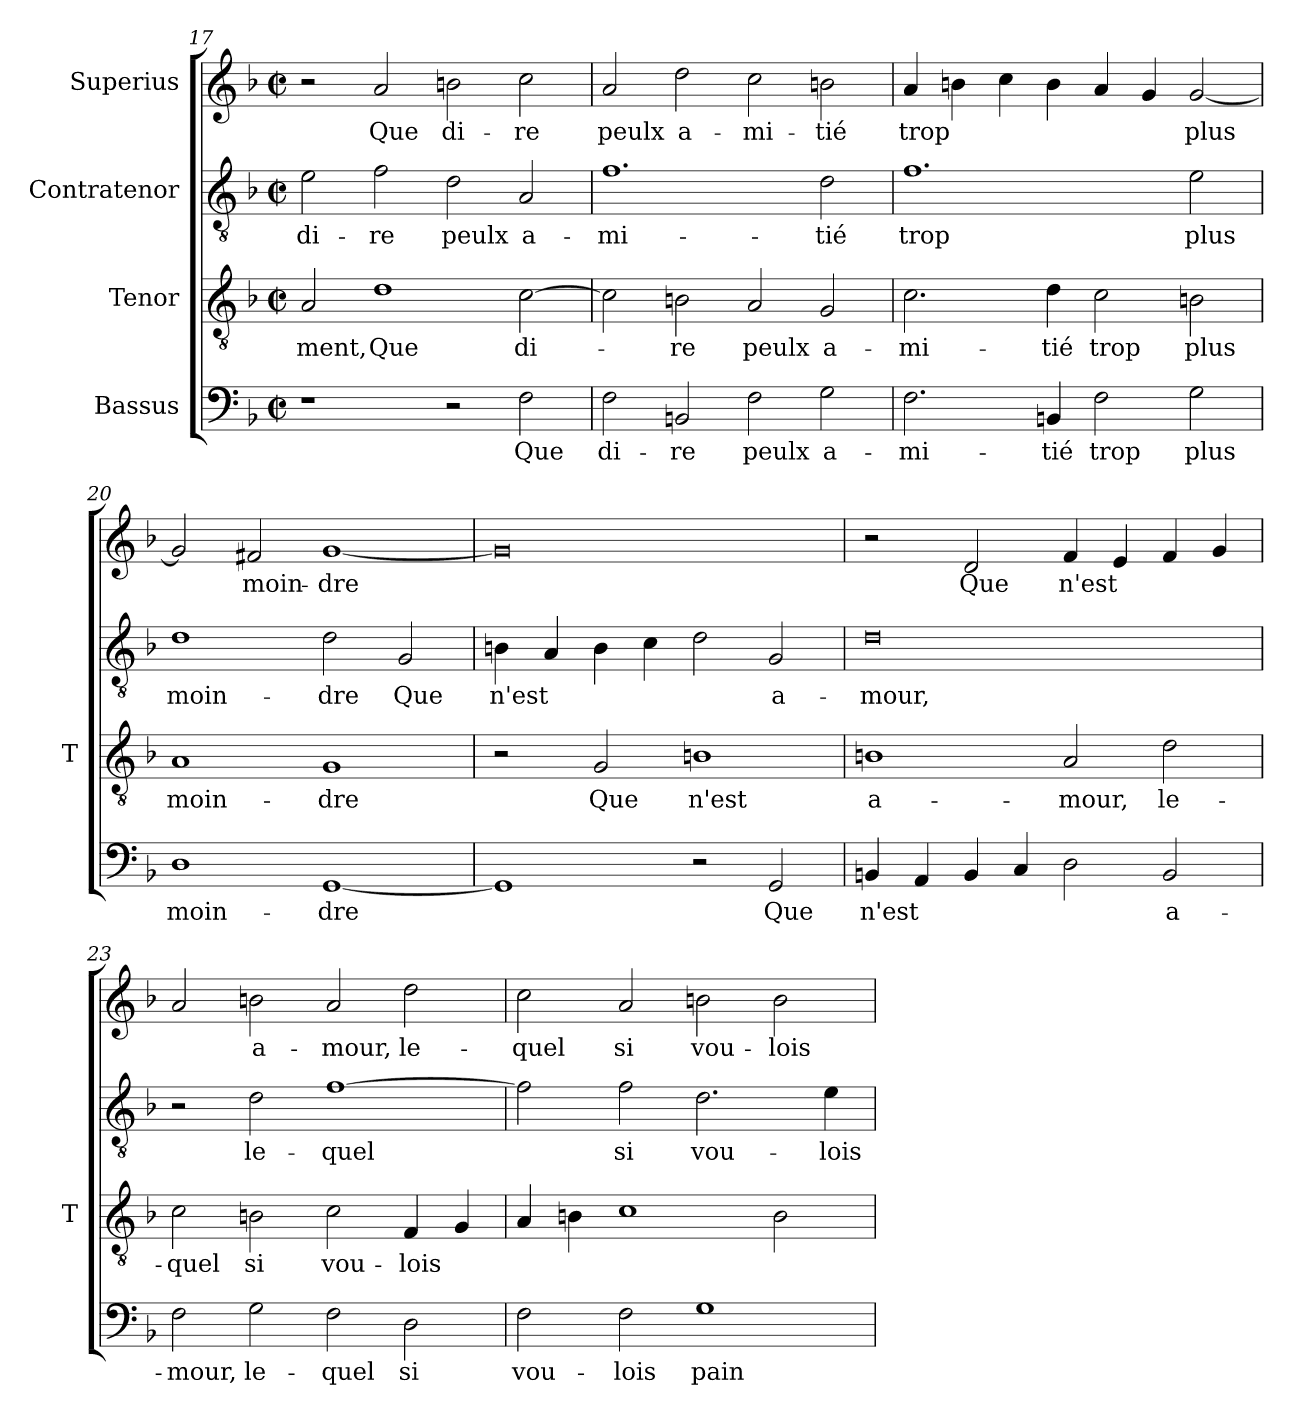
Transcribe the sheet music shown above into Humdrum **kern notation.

**kern	**text	**kern	**text	**kern	**text	**kern	**text
*part4	*part4	*part3	*part3	*part2	*part2	*part1	*part1
*staff4	*staff4	*staff3	*staff3	*staff2	*staff2	*staff1	*staff1
*I"Bassus	*	*I"Tenor	*	*I"Contratenor	*	*I"Superius	*
*	*	*I'T	*	*	*	*	*
!!LO:LB:g=z
*clefF4	*	*clefGv2	*	*clefGv2	*	*clefG2	*
*k[b-]	*	*k[b-]	*	*k[b-]	*	*k[b-]	*
*F:	*	*F:	*	*F:	*	*F:	*
*M2/2	*	*M2/2	*	*M2/2	*	*M2/2	*
*met(c|)	*	*met(c|)	*	*met(c|)	*	*met(c|)	*
=17	=17	=17	=17	=17	=17	=17	=17
1r	.	2A	-ment,	2e	di-	2r	.
.	.	1d	-Que	2f	-re	2a	-Que
2r	.	.	.	2d	-peulx	2b	di-
2F	-Que	[2c	di-	2A	a-	2cc	-re
=18	=18	=18	=18	=18	=18	=18	=18
2F	di-	2c]	.	1.f	mi-	2a	-peulx
2BB	-re	2B	-re	.	.	2dd	a-
2F	-peulx	2A	-peulx	.	.	2cc	mi-
2G	a-	2G	a-	2d	-tié	2b	-tié
=19	=19	=19	=19	=19	=19	=19	=19
2.F	mi-	2.c	mi-	1.f	-trop	4a	-trop
.	.	.	.	.	.	4b	.
.	.	.	.	.	.	4cc	.
4BB	-tié	4d	-tié	.	.	4b	.
2F	-trop	2c	-trop	.	.	4a	.
.	.	.	.	.	.	4g	.
2G	-plus	2B	-plus	2e	-plus	[2g	-plus
=20	=20	=20	=20	=20	=20	=20	=20
1D	moin-	1A	moin-	1d	moin-	2g]	.
.	.	.	.	.	.	2f#X	moin-
[1GG	-dre	1G	-dre	2d	-dre	[1g	-dre
.	.	.	.	2G	-Que	.	.
!!LO:LB:g=z
=21	=21	=21	=21	=21	=21	=21	=21
1GG]	.	2r	.	4B	-n'est	0g]	.
.	.	.	.	4A	.	.	.
.	.	2G	-Que	4B	.	.	.
.	.	.	.	4c	.	.	.
2r	.	1B	-n'est	2d	.	.	.
2GG	-Que	.	.	2G	a-	.	.
=22	=22	=22	=22	=22	=22	=22	=22
4BB	-n'est	1B	a-	0d	-mour,	2r	.
4AA	.	.	.	.	.	.	.
4BB	.	.	.	.	.	2d	-Que
4C	.	.	.	.	.	.	.
2D	.	2A	-mour,	.	.	4f	-n'est
.	.	.	.	.	.	4e	.
2BB	a-	2d	le-	.	.	4f	.
.	.	.	.	.	.	4g	.
=23	=23	=23	=23	=23	=23	=23	=23
2F	-mour,	2c	-quel	2r	.	2a	.
2G	le-	2B	-si	2d	le-	2b	a-
2F	-quel	2c	vou-	[1f	-quel	2a	-mour,
2D	-si	4F	-lois	.	.	2dd	le-
.	.	4G	.	.	.	.	.
=24	=24	=24	=24	=24	=24	=24	=24
2F	vou-	4A	.	2f]	.	2cc	-quel
.	.	4B	.	.	.	.	.
2F	-lois	1c	.	2f	-si	2a	-si
1G	pain-	.	.	2.d	vou-	2b	vou-
.	.	2B	.	.	.	2b	-lois
.	.	.	.	4e	-lois	.	.
=	=	=	=	=	=	=	=
*-	*-	*-	*-	*-	*-	*-	*-
